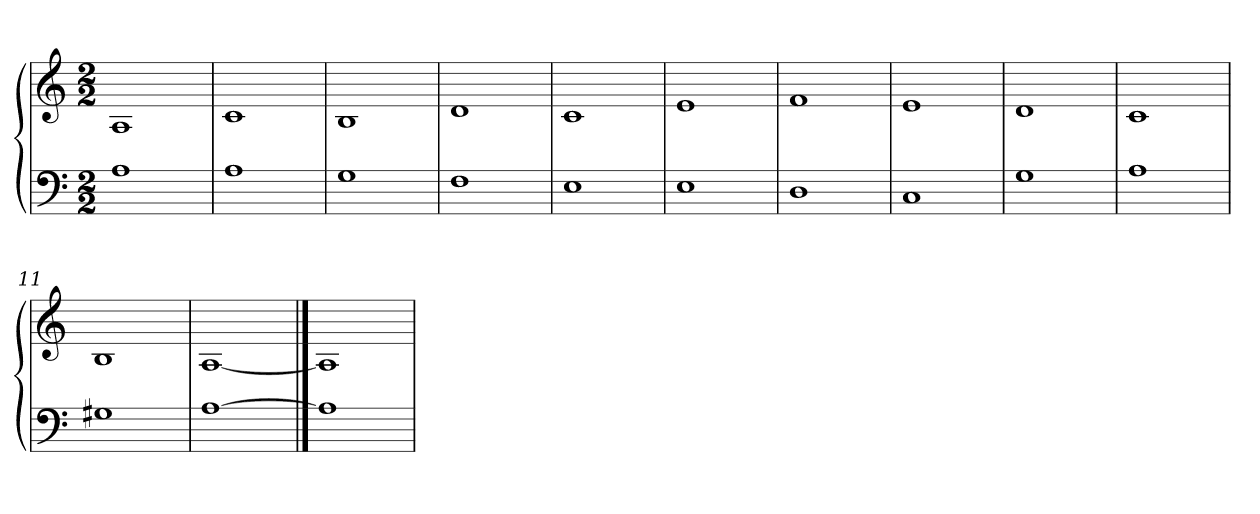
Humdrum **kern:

**kern	**kern
*part1	*part1
*staff2	*staff1
*M2/2	*M2/2
=1	=1
1A	1A
=2	=2
1A	1c
=3	=3
1G	1B
=4	=4
1F	1d
=5	=5
1E	1c
=6	=6
1E	1e
=7	=7
1D	1f
=8	=8
1C	1e
=9	=9
1G	1d
=10	=10
1A	1c
=11	=11
1G#X	1B
=12	=12
[1A	[1A
==13	==13
1A]	1A]
=	=
*-	*-
